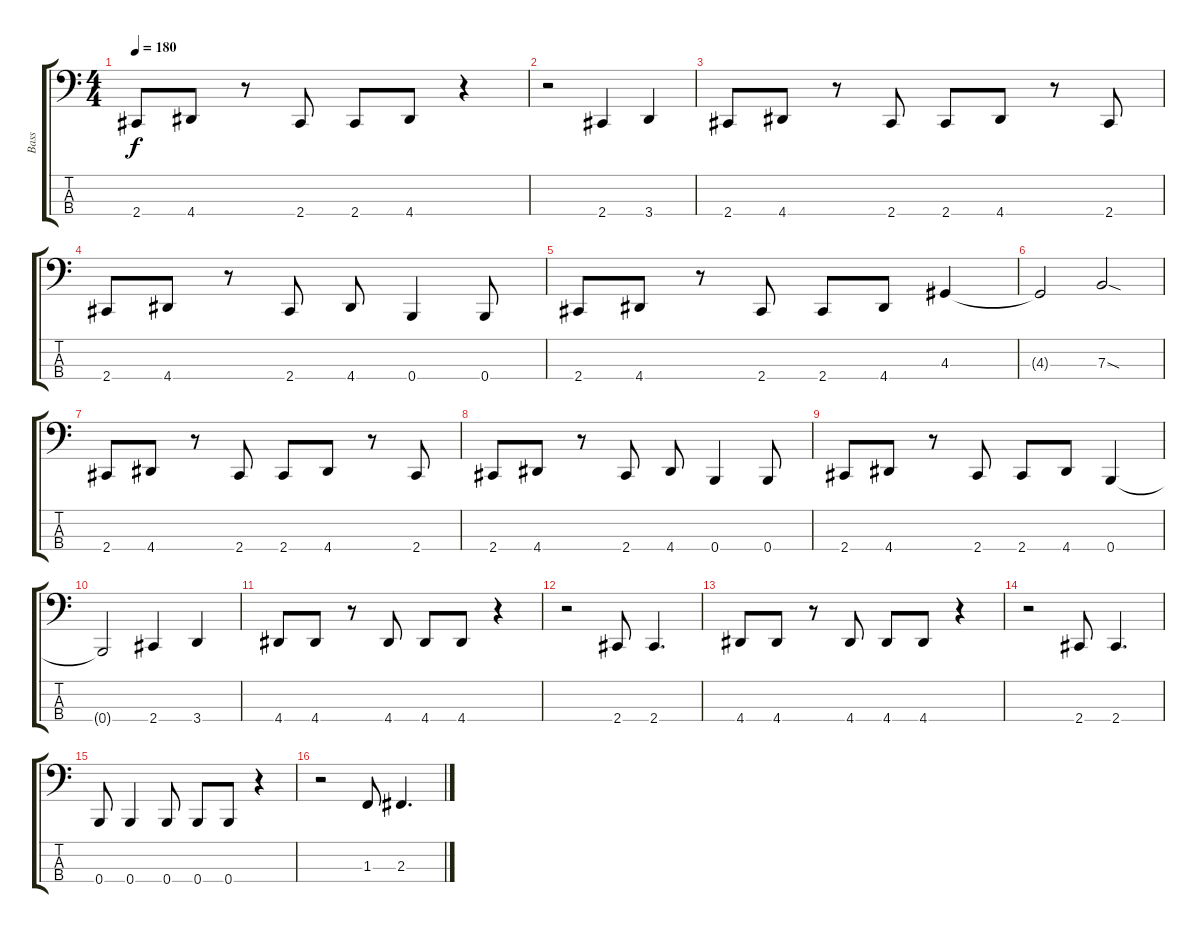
\track ("Bass" "Bass") {instrument electricbasspick}
\staff {score tabs}
\tuning (D2 A1 E1 B0) {hide}
\ts (4 4)
\tempo 180
\clef f4
\ks c
2.4.8{dy f} 4.4.8 r.8 2.4.8 2.4.8 4.4.8 r.4 |
r.2 2.4.4 3.4.4 |
2.4.8 4.4.8 r.8 2.4.8 2.4.8 4.4.8 r.8 2.4.8 |
2.4.8 4.4.8 r.8 2.4.8 4.4.8 0.4.4 0.4.8 |
2.4.8 4.4.8 r.8 2.4.8 2.4.8 4.4.8 4.3.4 |
4.3{t}.2 7.3{sod}.2 |
2.4.8 4.4.8 r.8 2.4.8 2.4.8 4.4.8 r.8 2.4.8 |
2.4.8 4.4.8 r.8 2.4.8 4.4.8 0.4.4 0.4.8 |
2.4.8 4.4.8 r.8 2.4.8 2.4.8 4.4.8 0.4.4 |
0.4{t}.2 2.4.4 3.4.4 |
4.4.8 4.4.8 r.8 4.4.8 4.4.8 4.4.8 r.4 |
r.2 2.4.8 2.4.4{d} |
4.4.8 4.4.8 r.8 4.4.8 4.4.8 4.4.8 r.4 |
r.2 2.4.8 2.4.4{d} |
0.4.8 0.4.4 0.4.8 0.4.8 0.4.8 r.4 |
r.2 1.3.8 2.3.4{d}
